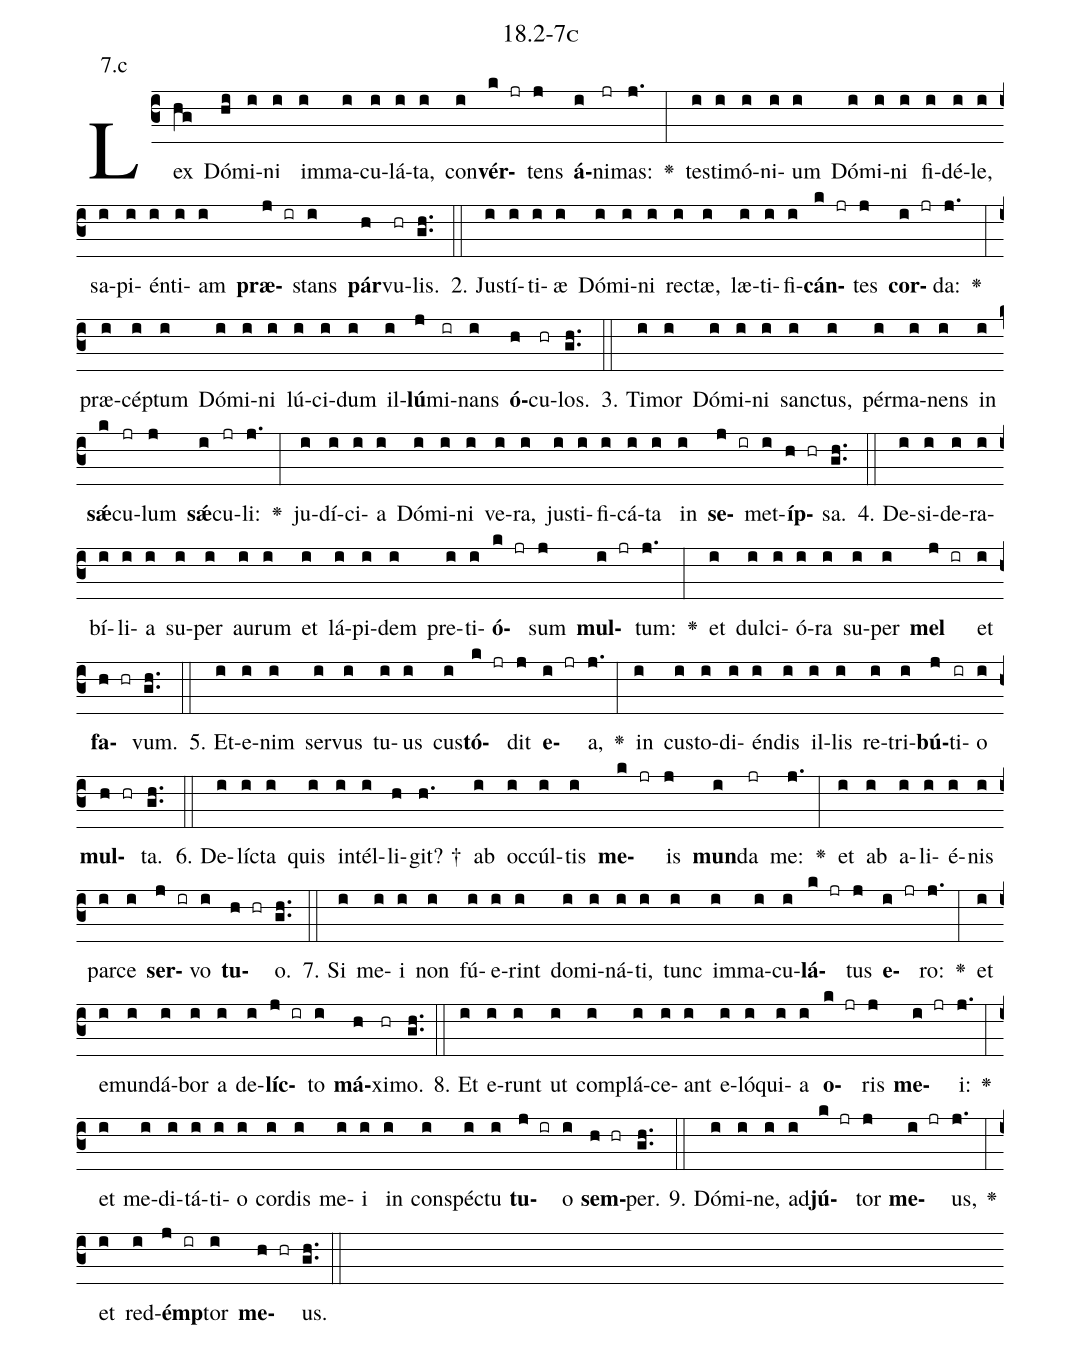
name: 18.2-7c;
annotation: 7.c;
%%
(c3)Lex(hg) Dó(hi)mi(i)ni(i) im(i)ma(i)cu(i)lá(i)ta,(i) con(i)<b>vér</b>(k jr)tens(j) <b>á</b>(i)ni(jr)mas:(j.) <v>\greheightstar</v>(:) tes(i)ti(i)mó(i)ni(i)um(i) Dó(i)mi(i)ni(i) fi(i)dé(i)le,(i) sa(i)pi(i)én(i)ti(i)am(i) <b>præ</b>(j ir)stans(i) <b>pár</b>(h)vu(hr)lis.(gh..) (::)
2. Jus(i)tí(i)ti(i)æ(i) Dó(i)mi(i)ni(i) rec(i)tæ,(i) læ(i)ti(i)fi(i)<b>cán</b>(k jr)tes(j) <b>cor</b>(i jr)da:(j.) <v>\greheightstar</v>(:) præ(i)cép(i)tum(i) Dó(i)mi(i)ni(i) lú(i)ci(i)dum(i) il(i)<b>lú</b>(j)mi(ir)nans(i) <b>ó</b>(h)cu(hr)los.(gh..) (::)
3. Ti(i)mor(i) Dó(i)mi(i)ni(i) sanc(i)tus,(i) pér(i)ma(i)nens(i) in(i) <b>sǽ</b>(k)cu(jr)lum(j) <b>sǽ</b>(i)cu(jr)li:(j.) <v>\greheightstar</v>(:) ju(i)dí(i)ci(i)a(i) Dó(i)mi(i)ni(i) ve(i)ra,(i) jus(i)ti(i)fi(i)cá(i)ta(i) in(i) <b>se</b>(j ir)met(i)<b>íp</b>(h hr)sa.(gh..) (::)
4. De(i)si(i)de(i)ra(i)bí(i)li(i)a(i) su(i)per(i) au(i)rum(i) et(i) lá(i)pi(i)dem(i) pre(i)ti(i)<b>ó</b>(k jr)sum(j) <b>mul</b>(i jr)tum:(j.) <v>\greheightstar</v>(:) et(i) dul(i)ci(i)ó(i)ra(i) su(i)per(i) <b>mel</b>(j ir) et(i) <b>fa</b>(h hr)vum.(gh..) (::)
5. Et(i)e(i)nim(i) ser(i)vus(i) tu(i)us(i) cus(i)<b>tó</b>(k jr)dit(j) <b>e</b>(i jr)a,(j.) <v>\greheightstar</v>(:) in(i) cus(i)to(i)di(i)én(i)dis(i) il(i)lis(i) re(i)tri(i)<b>bú</b>(j)ti(ir)o(i) <b>mul</b>(h hr)ta.(gh..) (::)
6. De(i)líc(i)ta(i) quis(i) in(i)tél(i)li(h)git? †(h.) ab(i) oc(i)cúl(i)tis(i) <b>me</b>(k jr)is(j) <b>mun</b>(i)da(jr) me:(j.) <v>\greheightstar</v>(:) et(i) ab(i) a(i)li(i)é(i)nis(i) par(i)ce(i) <b>ser</b>(j ir)vo(i) <b>tu</b>(h hr)o.(gh..) (::)
7. Si(i) me(i)i(i) non(i) fú(i)e(i)rint(i) do(i)mi(i)ná(i)ti,(i) tunc(i) im(i)ma(i)cu(i)<b>lá</b>(k jr)tus(j) <b>e</b>(i jr)ro:(j.) <v>\greheightstar</v>(:) et(i) e(i)mun(i)dá(i)bor(i) a(i) de(i)<b>líc</b>(j ir)to(i) <b>má</b>(h)xi(hr)mo.(gh..) (::)
8. Et(i) e(i)runt(i) ut(i) com(i)plá(i)ce(i)ant(i) e(i)ló(i)qui(i)a(i) <b>o</b>(k jr)ris(j) <b>me</b>(i jr)i:(j.) <v>\greheightstar</v>(:) et(i) me(i)di(i)tá(i)ti(i)o(i) cor(i)dis(i) me(i)i(i) in(i) con(i)spéc(i)tu(i) <b>tu</b>(j ir)o(i) <b>sem</b>(h hr)per.(gh..) (::)
9. Dó(i)mi(i)ne,(i) ad(i)<b>jú</b>(k jr)tor(j) <b>me</b>(i jr)us,(j.) <v>\greheightstar</v>(:) et(i) red(i)<b>émp</b>(j ir)tor(i) <b>me</b>(h hr)us.(gh..) (::)
